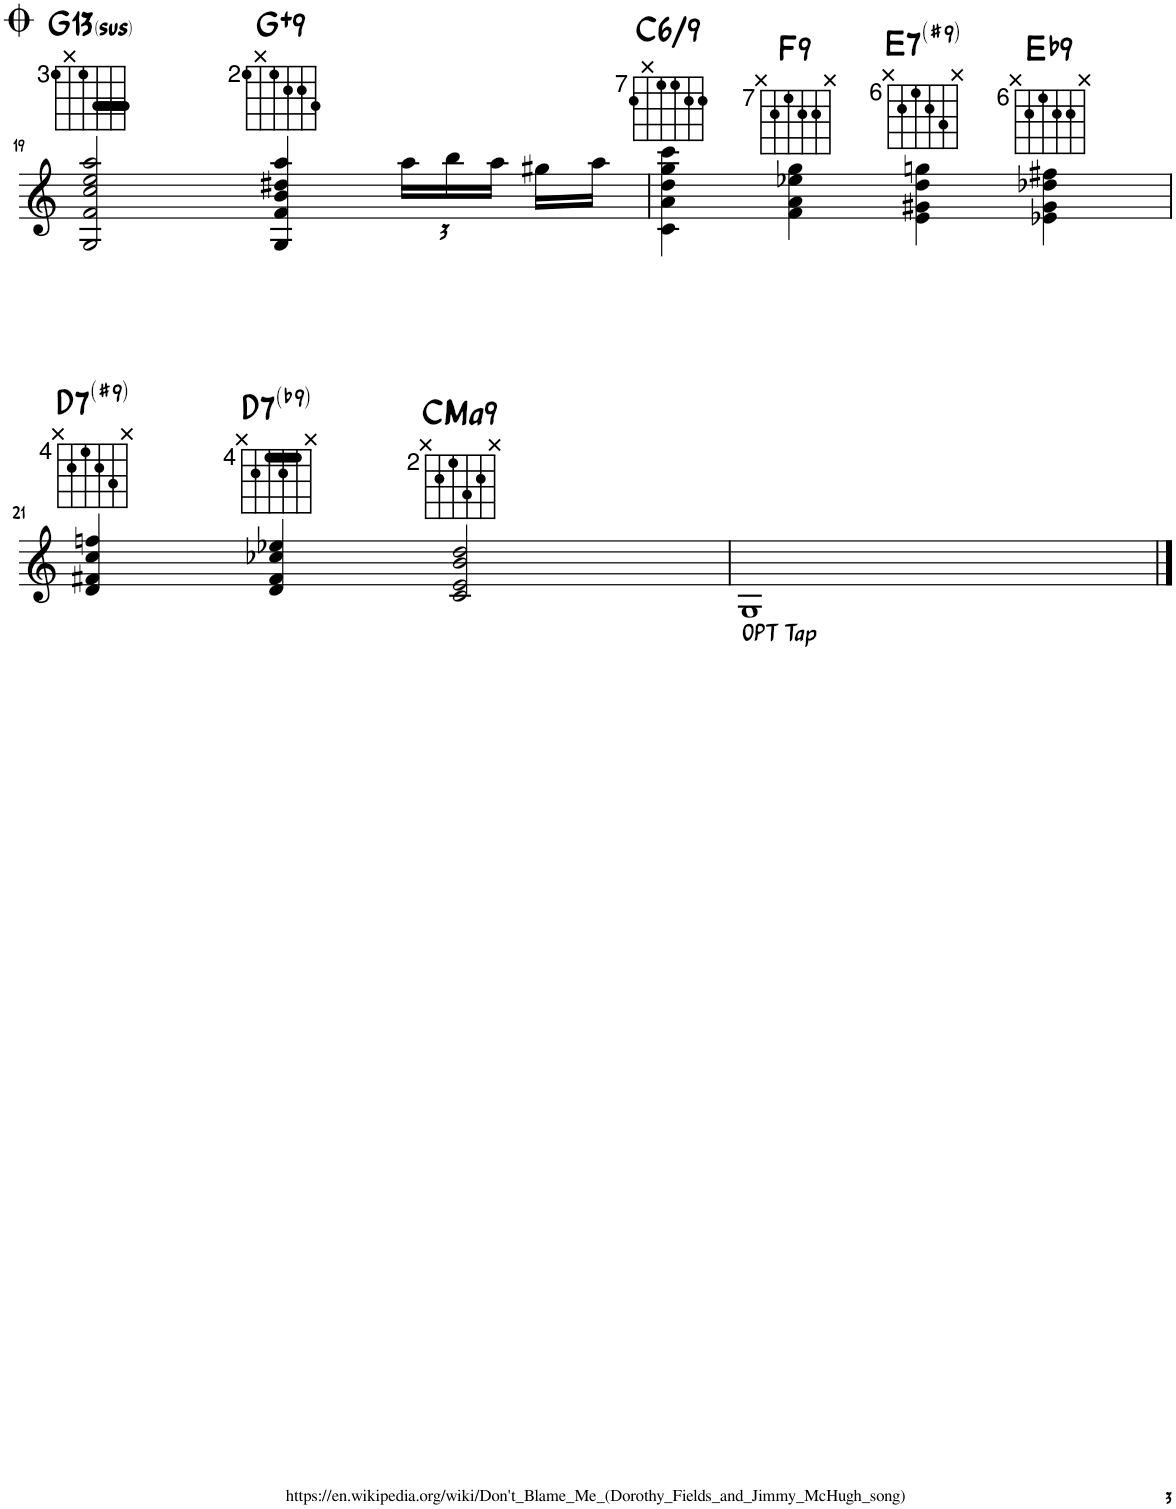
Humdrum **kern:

**kern	**harte
*part1	*part1
*staff1	*
*I"Piano	*
*I'Pno.	*
!!LO:PB:g=z
*clefG2	*
*k[]	*
*M4/4	*
=19	=19
!	!LO:H:kt=13
2G/ 2f/ 2cc/ 2ee/ 2aa/	G:sus4(7,9,11,13)
!	!LO:H:kt=7
4G/ 4f/ 4b/ 4dd#X/ 4aa/	G:aug(b7,9)
*Xbrackettup	*
24aa\LL	.
24bb\	.
24aa\JJ	.
16gg#X\LL	.
16aa\JJ	.
=20	=20
!	!LO:H:kt=/6
4c\ 4a\ 4dd\ 4gg\ 4ccc\	C:maj6(9)
!	!LO:H:kt=9
4f\ 4a\ 4ee-X\ 4gg\	F:9
!	!LO:H:kt=7
4e\ 4g#X\ 4dd\ 4ggn\	E:7(#9)
!	!LO:H:kt=9
4e-X\ 4g#\ 4dd-X\ 4ff#X\	Eb:9
!!LO:LB:g=z
=21	=21
!	!LO:H:kt=7
4d/ 4f#X/ 4cc/ 4ffn/	D:7(#9)
!	!LO:H:kt=7
4d/ 4f#/ 4cc-X/ 4ee-X/	D:7(b9)
!	!LO:H:kt=Ma9
2c/ 2e/ 2b/ 2dd/	C:maj9
=22	=22
!LO:TX:b:t=OPT Tap	!
1G	.
==	==
*-	*-
